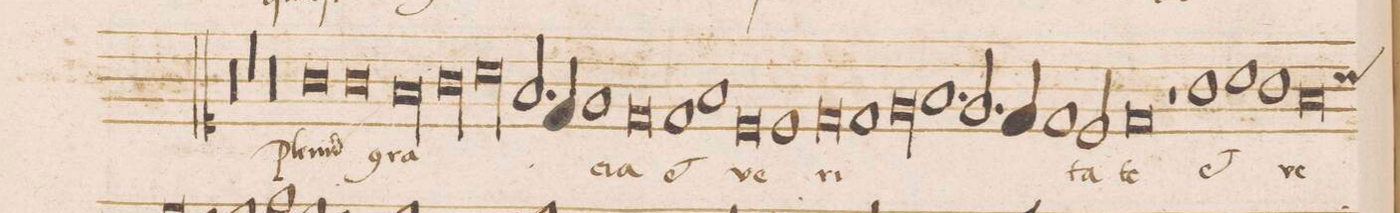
**kern	**text
*I"DISCANTVS	*
*clefC1	*
*k[]	*
*met(C|)	*
*M2/1	*
0r	.
=2	=2
0r	.
=3	=3
0r	.
=4	=4
0r	.
=5	=5
0r	.
=6	=6
0r	.
=7	=7
0g	Ple-
=8	=8
0g	-nu(m)
=9	=9
00f	gra-
=10	=10
=11	=11
00g	.
=12	=12
=13	=13
00a	.
=14	=14
=15	=15
2.f/	.
4d/	.
1e	-ci-
=16	=16
0d	-a
=17	=17
1d	et
1f	.
=18	=18
0c	ve-
=19	=19
1c	.
0d	-ri-
=20	=20
1d	.
=21	=21
00e	.
=22	=22
=23	=23
1.f	.
2.e/	.
=24	=24
4d/	.
1d	.
2c/	-ta-
=25	=25
0d	-te
=26	=26
1r	.
1g	et
=27	=27
1a	.
1g	.
=28	=28
*custos:a	*
0f	ve-
=29	=29
*-	*-
